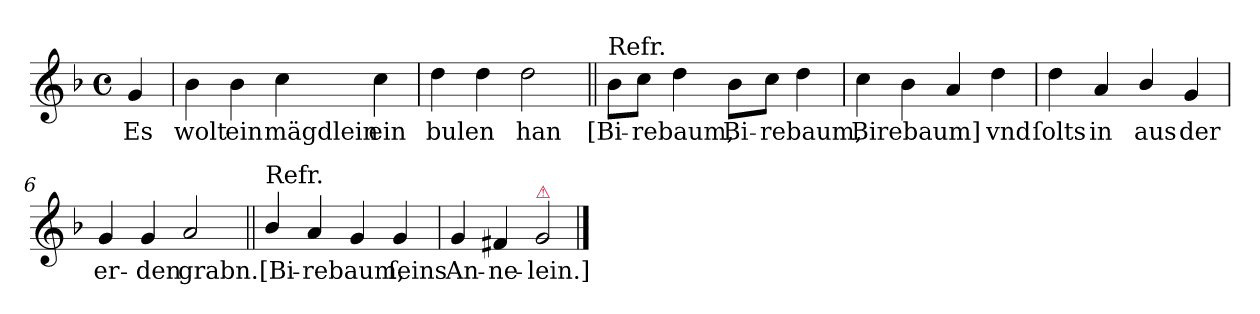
**kern	**text
*part1	*part1
*staff1	*staff1
*k[b-]	*
*M4/4	*
*met(c)	*
=	=
4g	Es
=1	=1
4b-	wolt
4b-	ein
4cc	mägdlein
4cc	ein
=2	=2
4dd	bulen
4dd	.
2dd	han
=3||	=3||
!LO:TX:a:t=Refr.	!
8b-L	[Bi-
8ccJ	-rebaum,
4dd	.
8b-L	Bi-
8ccJ	-rebaum,
4dd	.
=4	=4
4cc	Birebaum]
4b-	.
4a	.
4dd	vnd
=5	=5
4dd	ſolts
4a	in
4b-/	aus
4g	der
=6	=6
4g	er-
4g	-den
2a	grabn.
=7||	=7||
!LO:TX:a:t=Refr.	!
4b-/	[Bi-
4a	-rebaum,
4g	.
4g	ſeins
=8	=8
4g	An-
4f#X	-ne-
!LO:TX:a:color=crimson:t=⚠	!
!LO:N:vis=2	!
4g	-lein.]
==	==
*-	*-
